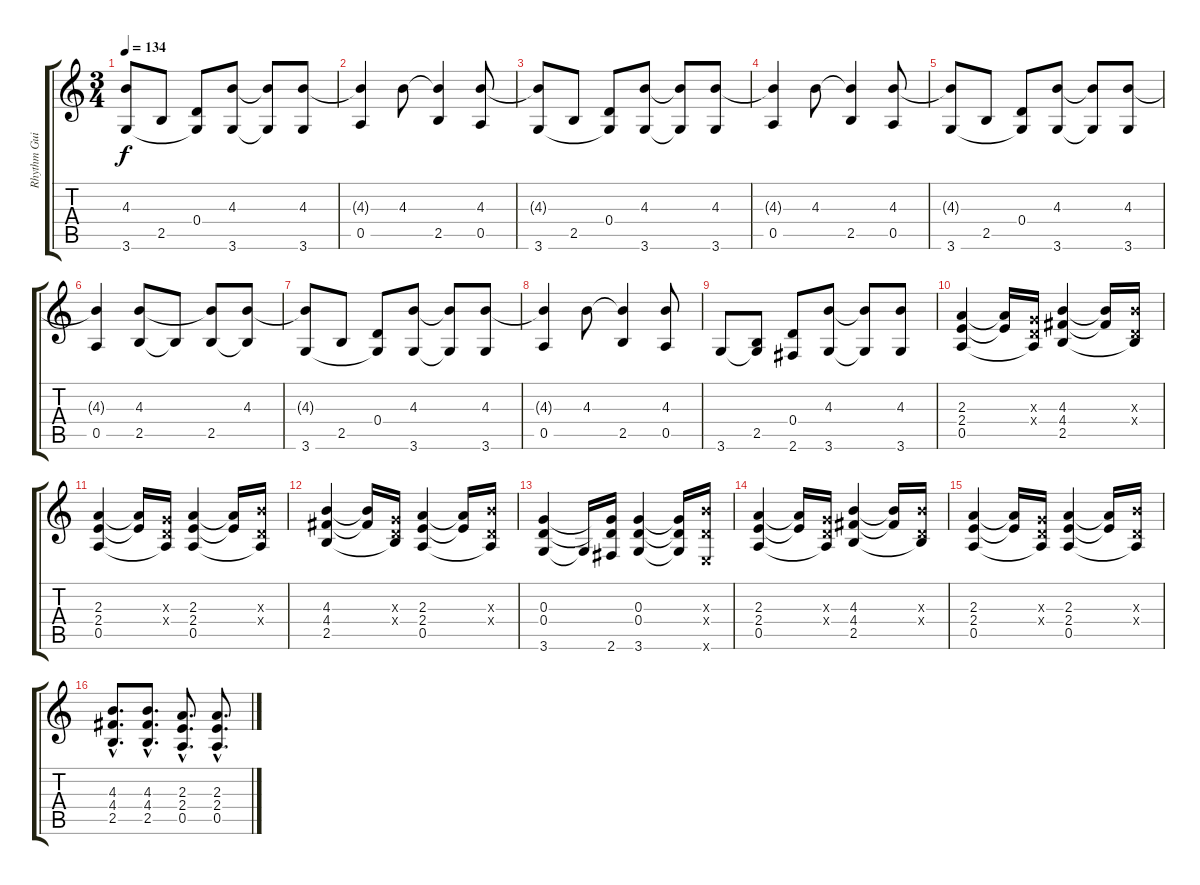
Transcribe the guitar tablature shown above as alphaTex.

\track ("Rhythm Guitar 2" "Rhythm Gui") {instrument overdrivenguitar}
\staff {score tabs}
\tuning (E4 B3 G3 D3 A2 E2) {hide}
\ts (3 4)
\tempo 134
\clef g2
\ks c
(4.3{t} 3.6).8{dy f} 2.5.8 (0.4 3.6{t}).8 (4.3 3.6).8 (4.3{t} 3.6{t}).8 (4.3 3.6).8 |
(4.3{t} 0.5).4 4.3.8 (4.3{t} 2.5).4 (4.3 0.5).8 |
(4.3{t} 3.6).8 2.5.8 (0.4 3.6{t}).8 (4.3 3.6).8 (4.3{t} 3.6{t}).8 (4.3 3.6).8 |
(4.3{t} 0.5).4 4.3.8 (4.3{t} 2.5).4 (4.3 0.5).8 |
(4.3{t} 3.6).8 2.5.8 (0.4 3.6{t}).8 (4.3 3.6).8 (4.3{t} 3.6{t}).8 (4.3 3.6).8 |
(4.3{t} 0.5).4 (4.3 2.5).8 2.5{t}.8 (4.3{t} 2.5).8 (4.3 2.5{t}).8 |
(4.3{t} 3.6).8 2.5.8 (0.4 3.6{t}).8 (4.3 3.6).8 (4.3{t} 3.6{t}).8 (4.3 3.6).8 |
(4.3{t} 0.5).4 4.3.8 (4.3{t} 2.5).4 (4.3 0.5).8 |
3.6.8 (2.5 3.6{t}).8 (0.4 2.6).8 (4.3 3.6).8 (4.3{t} 3.6{t}).8 (4.3 3.6).8 |
(2.3 2.4 0.5).4 (2.3{t} 2.4{t}).16 (0.3{x} 0.4{x} 0.5{t}).16 (4.3 4.4 2.5).4 (4.3{t} 4.4{t}).16 (4.3{x} 0.4{x} 2.5{t}).16 |
(2.3 2.4 0.5).4 (2.3{t} 2.4{t}).16 (0.3{x} 0.4{x} 0.5{t}).16 (2.3 2.4 0.5).4 (2.3{t} 2.4{t}).16 (4.3{x} 0.4{x} 0.5{t}).16 |
(4.3 4.4 2.5).4 (4.3{t} 4.4{t}).16 (0.3{x} 0.4{x} 2.5{t}).16 (2.3 2.4 0.5).4 (2.3{t} 2.4{t}).16 (4.3{x} 0.4{x} 0.5{t}).16 |
(0.3 0.4 3.6).4 3.6{t}.16 (0.3{t} 0.4{t} 2.6).16 (0.3 0.4 3.6).4 (0.3{t} 0.4{t} 3.6{t}).16 (4.3{x} 0.4{x} 0.6{x}).16 |
(2.3 2.4 0.5).4 (2.3{t} 2.4{t}).16 (0.3{x} 0.4{x} 0.5{t}).16 (4.3 4.4 2.5).4 (4.3{t} 4.4{t}).16 (4.3{x} 0.4{x} 2.5{t}).16 |
(2.3 2.4 0.5).4 (2.3{t} 2.4{t}).16 (0.3{x} 0.4{x} 0.5{t}).16 (2.3 2.4 0.5).4 (2.3{t} 2.4{t}).16 (4.3{x} 0.4{x} 0.5{t}).16 |
(4.3{hac} 4.4{hac} 2.5{hac}).8{d} (4.3{hac} 4.4{hac} 2.5{hac}).8{d} (2.3{hac} 2.4{hac} 0.5{hac}).8{d} (2.3{hac} 2.4{hac} 0.5{hac}).8{d}
